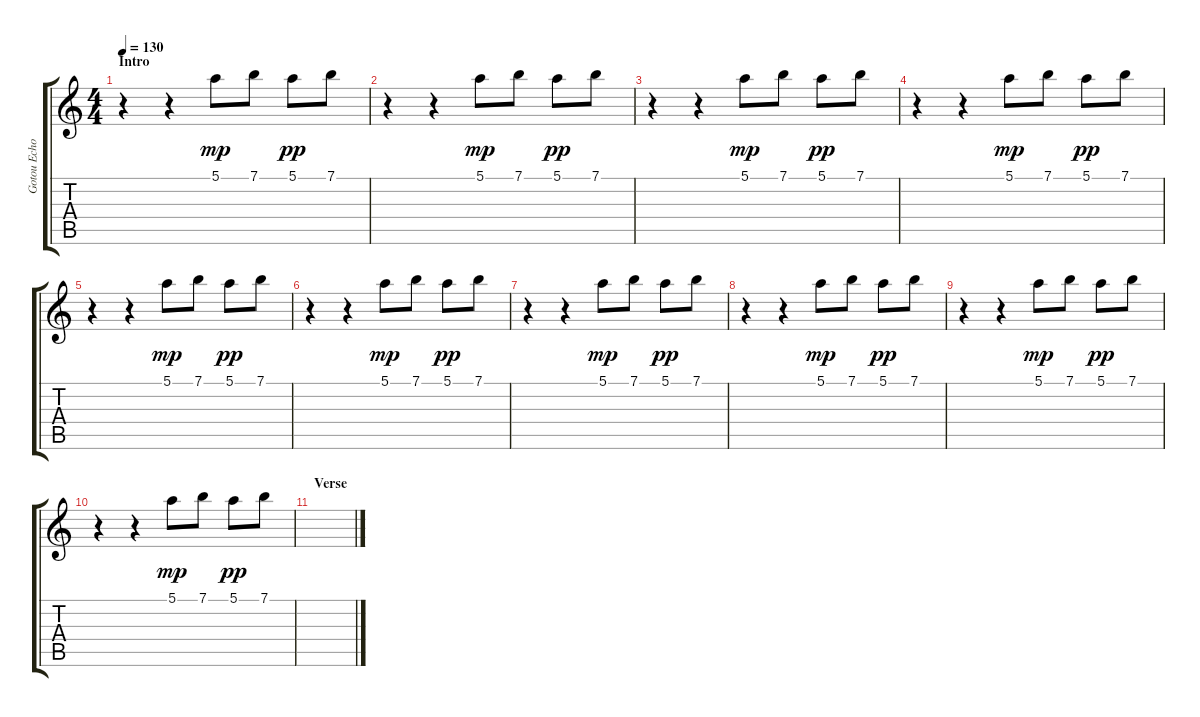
\track ("Gotou Echo" "Gotou Echo") {instrument overdrivenguitar}
\staff {score tabs}
\tuning (E4 B3 G3 D3 A2 E2) {hide}
\ts (4 4)
\section ("" "Intro")
\tempo 130
\clef g2
\ks c
r.4{dy mp instrument overdrivenguitar} r.4 5.1.8 7.1.8 5.1.8{dy pp} 7.1.8 |
r.4 r.4 5.1.8{dy mp} 7.1.8 5.1.8{dy pp} 7.1.8 |
r.4 r.4 5.1.8{dy mp} 7.1.8 5.1.8{dy pp} 7.1.8 |
r.4 r.4 5.1.8{dy mp} 7.1.8 5.1.8{dy pp} 7.1.8 |
r.4 r.4 5.1.8{dy mp} 7.1.8 5.1.8{dy pp} 7.1.8 |
r.4 r.4 5.1.8{dy mp} 7.1.8 5.1.8{dy pp} 7.1.8 |
r.4 r.4 5.1.8{dy mp} 7.1.8 5.1.8{dy pp} 7.1.8 |
r.4 r.4 5.1.8{dy mp} 7.1.8 5.1.8{dy pp} 7.1.8 |
r.4 r.4 5.1.8{dy mp} 7.1.8 5.1.8{dy pp} 7.1.8 |
r.4 r.4 5.1.8{dy mp} 7.1.8 5.1.8{dy pp} 7.1.8 |
\section ("" "Verse")
